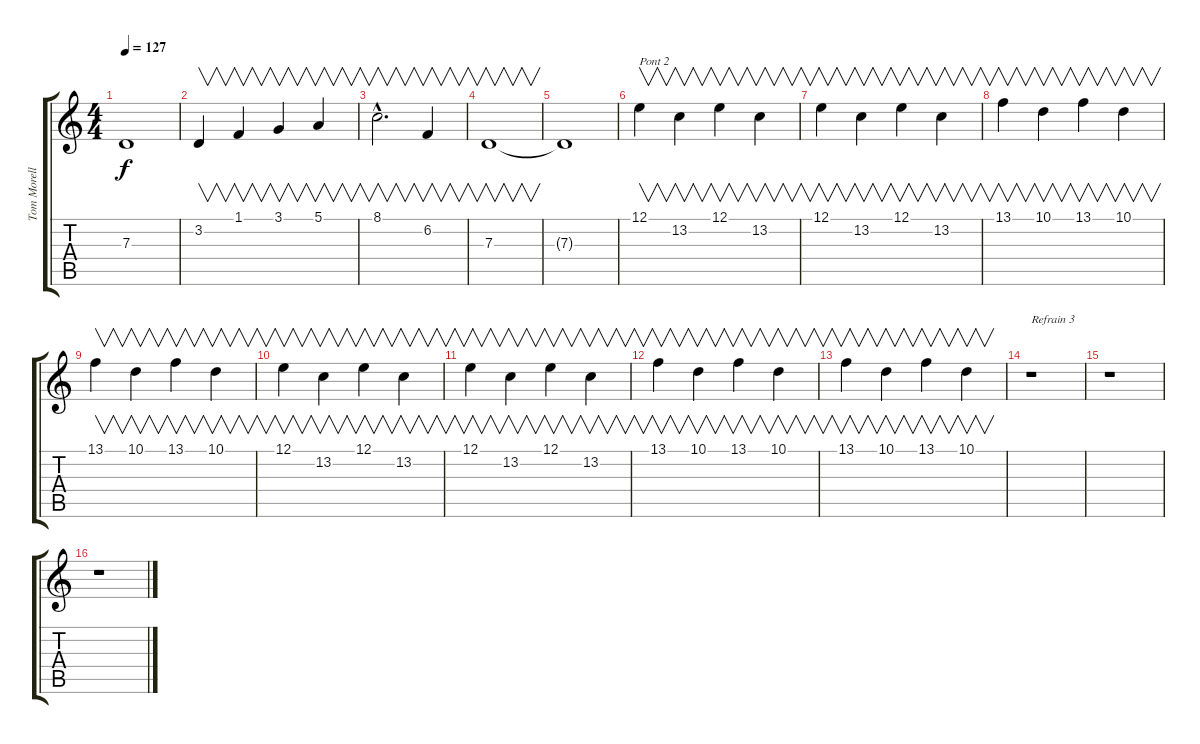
\track ("Tom Morello" "Tom Morell") {instrument lead5charang}
\staff {score tabs}
\tuning (E4 B3 G3 D3 A2 E2) {hide}
\ts (4 4)
\tempo 127
\clef g2
\ks c
7.3{t}.1{dy f} |
3.2.4{v} 1.1.4{v} 3.1.4{v} 5.1.4{v} |
8.1{hac}.2{v d} 6.2.4{v} |
7.3.1{v} |
7.3{t}.1 |
12.1.4{v txt "Pont 2"} 13.2.4{v} 12.1.4{v} 13.2.4{v} |
12.1.4{v} 13.2.4{v} 12.1.4{v} 13.2.4{v} |
13.1.4{v} 10.1.4{v} 13.1.4{v} 10.1.4{v} |
13.1.4{v} 10.1.4{v} 13.1.4{v} 10.1.4{v} |
12.1.4{v} 13.2.4{v} 12.1.4{v} 13.2.4{v} |
12.1.4{v} 13.2.4{v} 12.1.4{v} 13.2.4{v} |
13.1.4{v} 10.1.4{v} 13.1.4{v} 10.1.4{v} |
13.1.4{v} 10.1.4{v} 13.1.4{v} 10.1.4{v} |
r.1{txt "Refrain 3"} |
r.1 |
r.1
